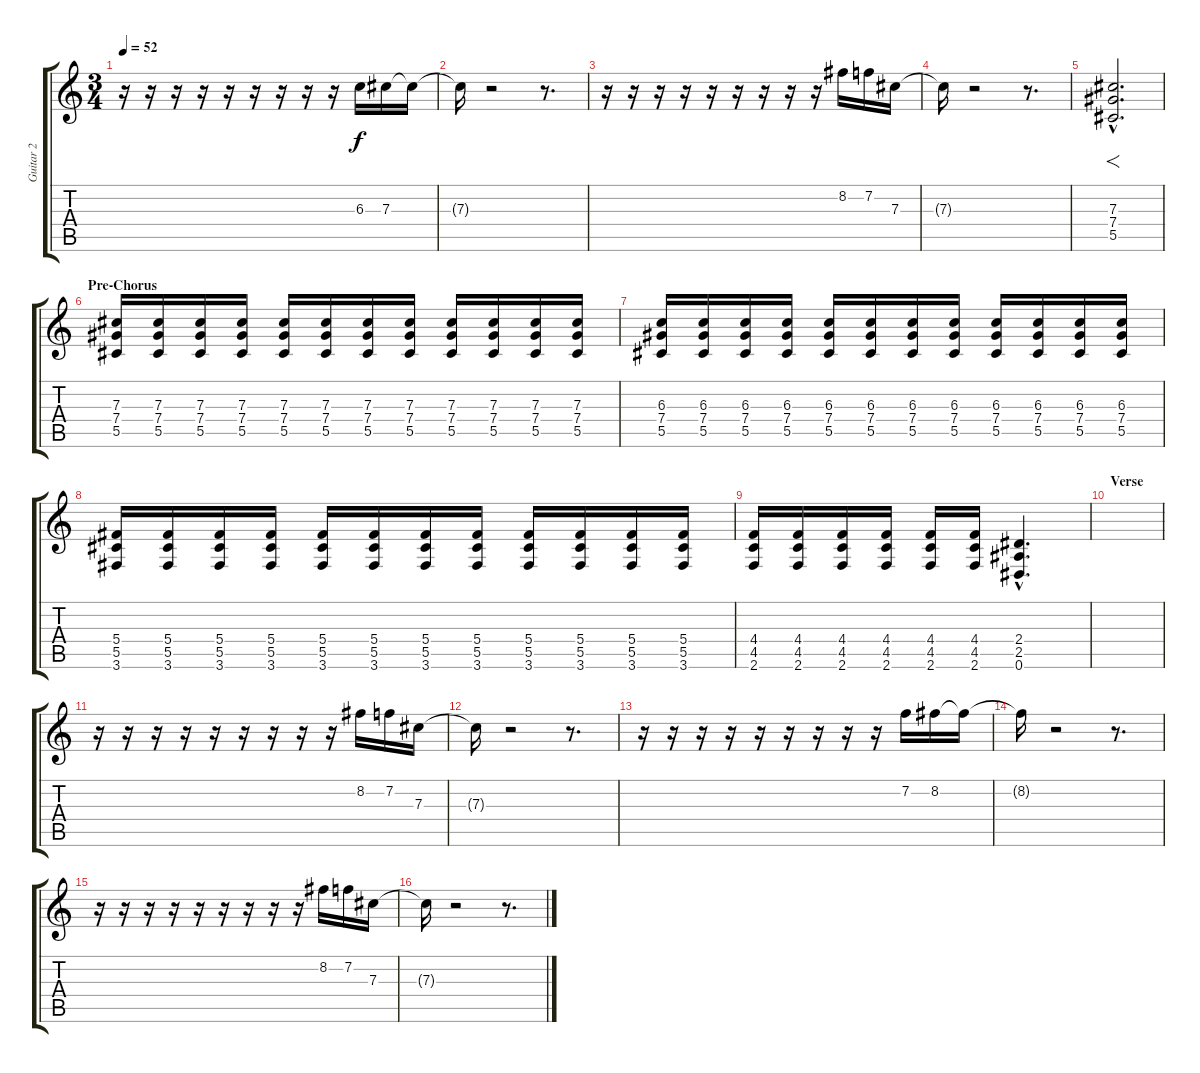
\track ("Guitar 2" "Guitar 2") {instrument electricguitarclean}
\staff {score tabs}
\tuning (Eb4 Bb3 Gb3 Db3 Ab2 Eb2) {hide}
\ts (3 4)
\tempo 52
\clef g2
\ks c
r.16{dy f} r.16 r.16 r.16 r.16 r.16 r.16 r.16 r.16 6.3.16 7.3.16 7.3{t}.16 |
7.3{t}.16 r.2 r.8{d} |
r.16 r.16 r.16 r.16 r.16 r.16 r.16 r.16 r.16 8.2.16 7.2.16 7.3.16 |
7.3{t}.16 r.2 r.8{d} |
(7.3{hac} 7.4{hac} 5.5{hac}).2{f d volume 13 instrument distortionguitar} |
\section ("" "Pre-Chorus")
(7.3 7.4 5.5).16 (7.3 7.4 5.5).16 (7.3 7.4 5.5).16 (7.3 7.4 5.5).16 (7.3 7.4 5.5).16 (7.3 7.4 5.5).16 (7.3 7.4 5.5).16 (7.3 7.4 5.5).16 (7.3 7.4 5.5).16 (7.3 7.4 5.5).16 (7.3 7.4 5.5).16 (7.3 7.4 5.5).16 |
(6.3 7.4 5.5).16 (6.3 7.4 5.5).16 (6.3 7.4 5.5).16 (6.3 7.4 5.5).16 (6.3 7.4 5.5).16 (6.3 7.4 5.5).16 (6.3 7.4 5.5).16 (6.3 7.4 5.5).16 (6.3 7.4 5.5).16 (6.3 7.4 5.5).16 (6.3 7.4 5.5).16 (6.3 7.4 5.5).16 |
(5.4 5.5 3.6).16 (5.4 5.5 3.6).16 (5.4 5.5 3.6).16 (5.4 5.5 3.6).16 (5.4 5.5 3.6).16 (5.4 5.5 3.6).16 (5.4 5.5 3.6).16 (5.4 5.5 3.6).16 (5.4 5.5 3.6).16 (5.4 5.5 3.6).16 (5.4 5.5 3.6).16 (5.4 5.5 3.6).16 |
(4.4 4.5 2.6).16 (4.4 4.5 2.6).16 (4.4 4.5 2.6).16 (4.4 4.5 2.6).16 (4.4 4.5 2.6).16 (4.4 4.5 2.6).16 (2.4{hac} 2.5{hac} 0.6{hac}).4{d} |
\section ("" "Verse")
|
r.16 r.16 r.16 r.16 r.16 r.16 r.16 r.16 r.16 8.2.16{volume 8 instrument electricguitarclean} 7.2.16 7.3.16 |
7.3{t}.16 r.2 r.8{d} |
r.16 r.16 r.16 r.16 r.16 r.16 r.16 r.16 r.16 7.2.16 8.2.16 8.2{t}.16 |
8.2{t}.16 r.2 r.8{d} |
r.16 r.16 r.16 r.16 r.16 r.16 r.16 r.16 r.16 8.2.16 7.2.16 7.3.16 |
7.3{t}.16 r.2 r.8{d}
